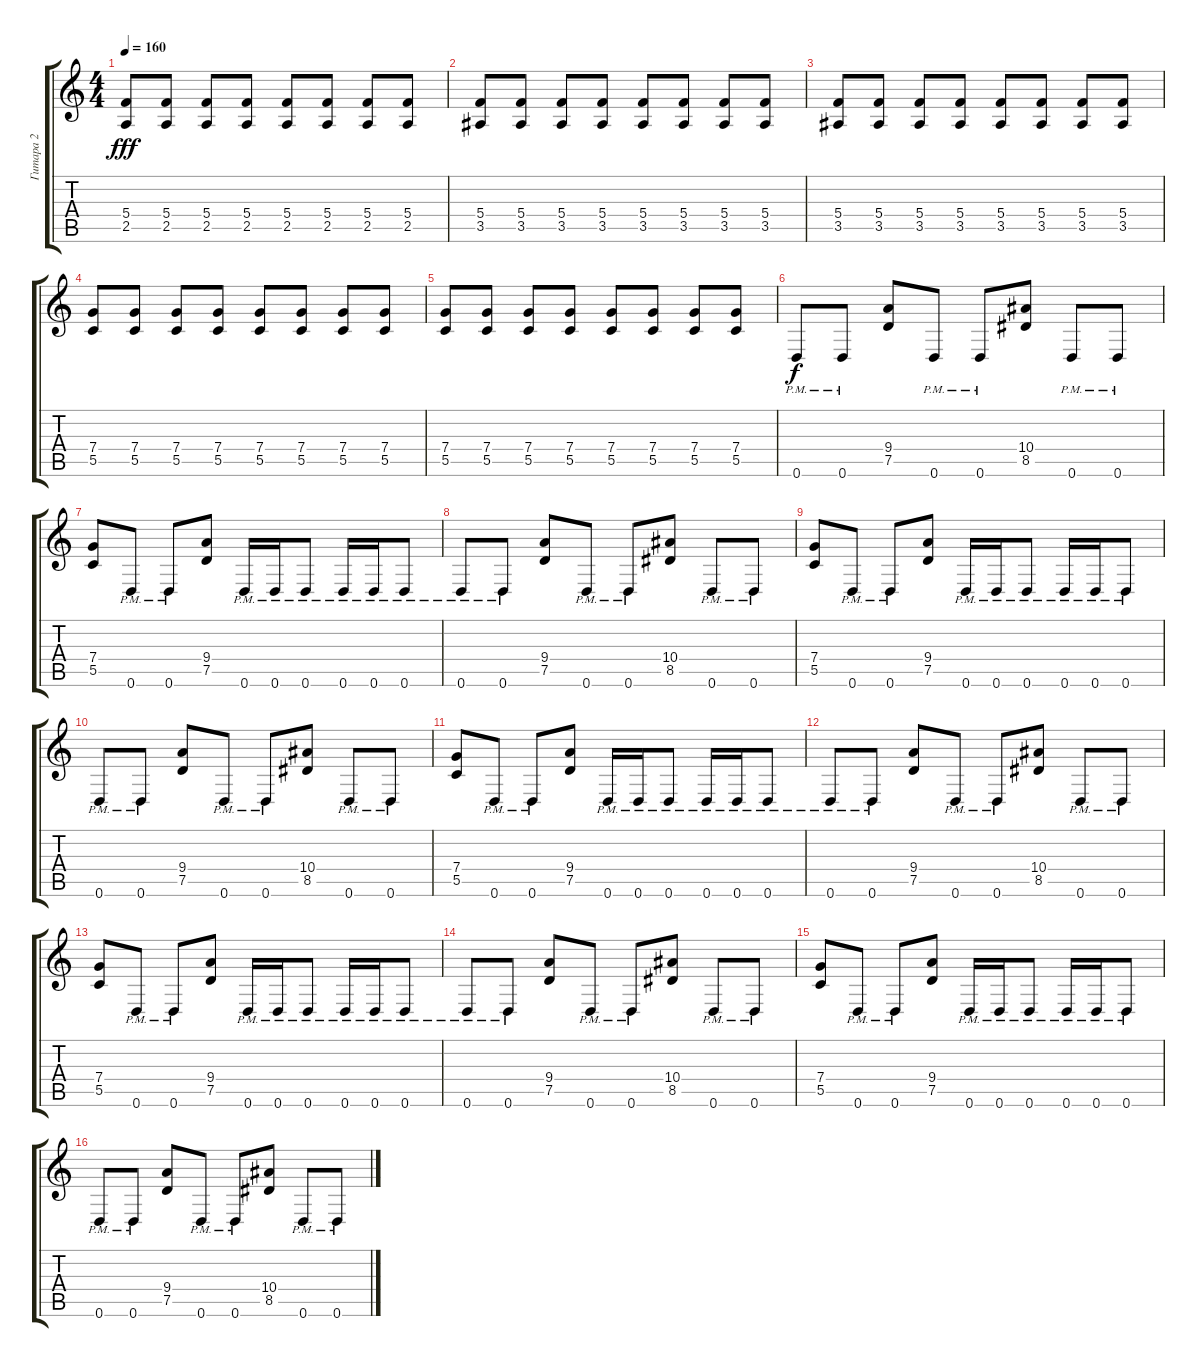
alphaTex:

\track ("Гитара 2" "Гитара 2") {instrument overdrivenguitar}
\staff {score tabs}
\tuning (D4 A3 F3 C3 G2 D2) {hide}
\ts (4 4)
\tempo 160
\clef g2
\ks c
(5.4 2.5).8{dy fff} (5.4 2.5).8 (5.4 2.5).8 (5.4 2.5).8 (5.4 2.5).8 (5.4 2.5).8 (5.4 2.5).8 (5.4 2.5).8 |
(5.4 3.5).8 (5.4 3.5).8 (5.4 3.5).8 (5.4 3.5).8 (5.4 3.5).8 (5.4 3.5).8 (5.4 3.5).8 (5.4 3.5).8 |
(5.4 3.5).8 (5.4 3.5).8 (5.4 3.5).8 (5.4 3.5).8 (5.4 3.5).8 (5.4 3.5).8 (5.4 3.5).8 (5.4 3.5).8 |
(7.4 5.5).8 (7.4 5.5).8 (7.4 5.5).8 (7.4 5.5).8 (7.4 5.5).8 (7.4 5.5).8 (7.4 5.5).8 (7.4 5.5).8 |
(7.4 5.5).8 (7.4 5.5).8 (7.4 5.5).8 (7.4 5.5).8 (7.4 5.5).8 (7.4 5.5).8 (7.4 5.5).8 (7.4 5.5).8 |
0.6{pm}.8{dy f} 0.6{pm}.8 (9.4 7.5).8 0.6{pm}.8 0.6{pm}.8 (10.4 8.5).8 0.6{pm}.8 0.6{pm}.8 |
(7.4 5.5).8 0.6{pm}.8 0.6{pm}.8 (9.4 7.5).8 0.6{pm}.16 0.6{pm}.16 0.6{pm}.8 0.6{pm}.16 0.6{pm}.16 0.6{pm}.8 |
0.6{pm}.8 0.6{pm}.8 (9.4 7.5).8 0.6{pm}.8 0.6{pm}.8 (10.4 8.5).8 0.6{pm}.8 0.6{pm}.8 |
(7.4 5.5).8 0.6{pm}.8 0.6{pm}.8 (9.4 7.5).8 0.6{pm}.16 0.6{pm}.16 0.6{pm}.8 0.6{pm}.16 0.6{pm}.16 0.6{pm}.8 |
0.6{pm}.8 0.6{pm}.8 (9.4 7.5).8 0.6{pm}.8 0.6{pm}.8 (10.4 8.5).8 0.6{pm}.8 0.6{pm}.8 |
(7.4 5.5).8 0.6{pm}.8 0.6{pm}.8 (9.4 7.5).8 0.6{pm}.16 0.6{pm}.16 0.6{pm}.8 0.6{pm}.16 0.6{pm}.16 0.6{pm}.8 |
0.6{pm}.8 0.6{pm}.8 (9.4 7.5).8 0.6{pm}.8 0.6{pm}.8 (10.4 8.5).8 0.6{pm}.8 0.6{pm}.8 |
(7.4 5.5).8 0.6{pm}.8 0.6{pm}.8 (9.4 7.5).8 0.6{pm}.16 0.6{pm}.16 0.6{pm}.8 0.6{pm}.16 0.6{pm}.16 0.6{pm}.8 |
0.6{pm}.8 0.6{pm}.8 (9.4 7.5).8 0.6{pm}.8 0.6{pm}.8 (10.4 8.5).8 0.6{pm}.8 0.6{pm}.8 |
(7.4 5.5).8 0.6{pm}.8 0.6{pm}.8 (9.4 7.5).8 0.6{pm}.16 0.6{pm}.16 0.6{pm}.8 0.6{pm}.16 0.6{pm}.16 0.6{pm}.8 |
0.6{pm}.8 0.6{pm}.8 (9.4 7.5).8 0.6{pm}.8 0.6{pm}.8 (10.4 8.5).8 0.6{pm}.8 0.6{pm}.8
